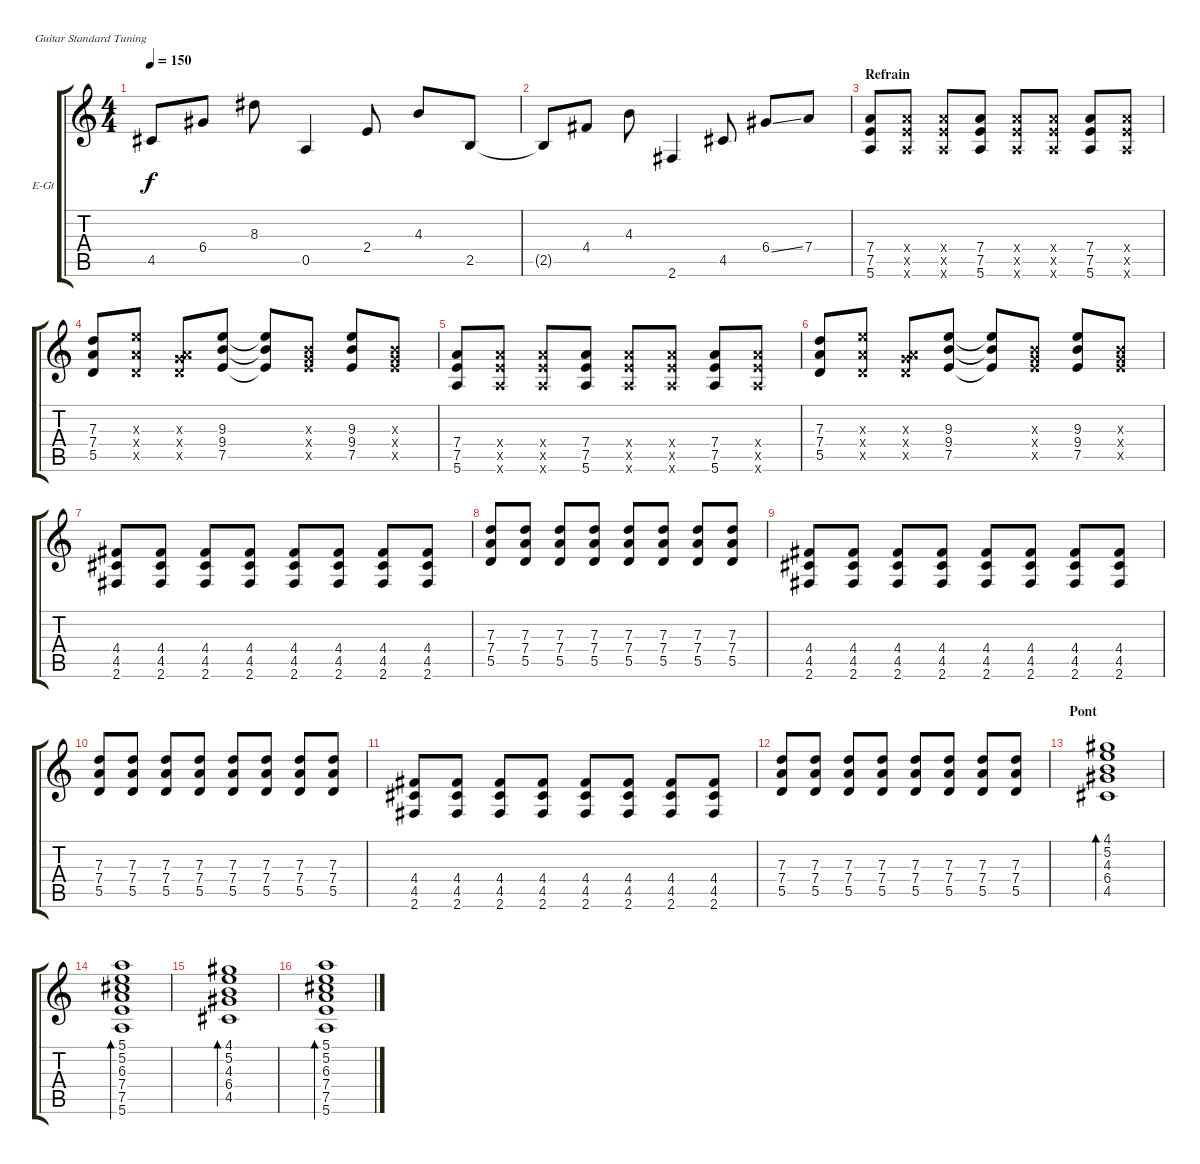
\bracketExtendMode groupsimilarinstruments
\firstSystemTrackNameOrientation horizontal
\otherSystemsTrackNameOrientation horizontal
\track ("Guitare 1" "E-Gt") {instrument electricguitarclean}
\staff {score tabs}
\tuning (E4 B3 G3 D3 A2 E2)
\ts (4 4)
\tempo 150
\clef g2
\ks c
4.5.8{dy f} 6.4.8 8.3.8 0.5.4 2.4.8 4.3.8 2.5.8 |
2.5{t}.8 4.4.8 4.3.8 2.6.4 4.5.8 6.4{ss}.8 7.4.8 |
\section ("" "Refrain")
(7.4 7.5 5.6).8 (7.4{x} 7.5{x} 5.6{x}).8 (7.4{x} 7.5{x} 5.6{x}).8 (7.4 7.5 5.6).8 (7.4{x} 7.5{x} 5.6{x}).8 (7.4{x} 7.5{x} 5.6{x}).8 (7.4 7.5 5.6).8 (7.4{x} 7.5{x} 5.6{x}).8 |
(7.3 7.4 5.5).8 (9.3{x} 7.4{x} 5.5{x}).8 (0.3{x} 7.4{x} 5.5{x}).8 (9.3 9.4 7.5).8 (9.3{t} 9.4{t} 7.5{t}).8 (0.3{x} 9.4{x} 7.5{x}).8 (9.3 9.4 7.5).8 (0.3{x} 9.4{x} 7.5{x}).8 |
(7.4 7.5 5.6).8 (7.4{x} 7.5{x} 5.6{x}).8 (7.4{x} 7.5{x} 5.6{x}).8 (7.4 7.5 5.6).8 (7.4{x} 7.5{x} 5.6{x}).8 (7.4{x} 7.5{x} 5.6{x}).8 (7.4 7.5 5.6).8 (7.4{x} 7.5{x} 5.6{x}).8 |
(7.3 7.4 5.5).8 (9.3{x} 7.4{x} 5.5{x}).8 (0.3{x} 7.4{x} 5.5{x}).8 (9.3 9.4 7.5).8 (9.3{t} 9.4{t} 7.5{t}).8 (0.3{x} 9.4{x} 7.5{x}).8 (9.3 9.4 7.5).8 (0.3{x} 9.4{x} 7.5{x}).8 |
(4.4 4.5 2.6).8 (4.4 4.5 2.6).8 (4.4 4.5 2.6).8 (4.4 4.5 2.6).8 (4.4 4.5 2.6).8 (4.4 4.5 2.6).8 (4.4 4.5 2.6).8 (4.4 4.5 2.6).8 |
(7.3 7.4 5.5).8 (7.3 7.4 5.5).8 (7.3 7.4 5.5).8 (7.3 7.4 5.5).8 (7.3 7.4 5.5).8 (7.3 7.4 5.5).8 (7.3 7.4 5.5).8 (7.3 7.4 5.5).8 |
(4.4 4.5 2.6).8 (4.4 4.5 2.6).8 (4.4 4.5 2.6).8 (4.4 4.5 2.6).8 (4.4 4.5 2.6).8 (4.4 4.5 2.6).8 (4.4 4.5 2.6).8 (4.4 4.5 2.6).8 |
(7.3 7.4 5.5).8 (7.3 7.4 5.5).8 (7.3 7.4 5.5).8 (7.3 7.4 5.5).8 (7.3 7.4 5.5).8 (7.3 7.4 5.5).8 (7.3 7.4 5.5).8 (7.3 7.4 5.5).8 |
(4.4 4.5 2.6).8 (4.4 4.5 2.6).8 (4.4 4.5 2.6).8 (4.4 4.5 2.6).8 (4.4 4.5 2.6).8 (4.4 4.5 2.6).8 (4.4 4.5 2.6).8 (4.4 4.5 2.6).8 |
(7.3 7.4 5.5).8 (7.3 7.4 5.5).8 (7.3 7.4 5.5).8 (7.3 7.4 5.5).8 (7.3 7.4 5.5).8 (7.3 7.4 5.5).8 (7.3 7.4 5.5).8 (7.3 7.4 5.5).8 |
\section ("" "Pont")
(4.1 5.2 4.3 6.4 4.5).1{bd 120} |
(5.1 5.2 6.3 7.4 7.5 5.6).1{bd 120} |
(4.1 5.2 4.3 6.4 4.5).1{bd 120} |
(5.1 5.2 6.3 7.4 7.5 5.6).1{bd 120}
